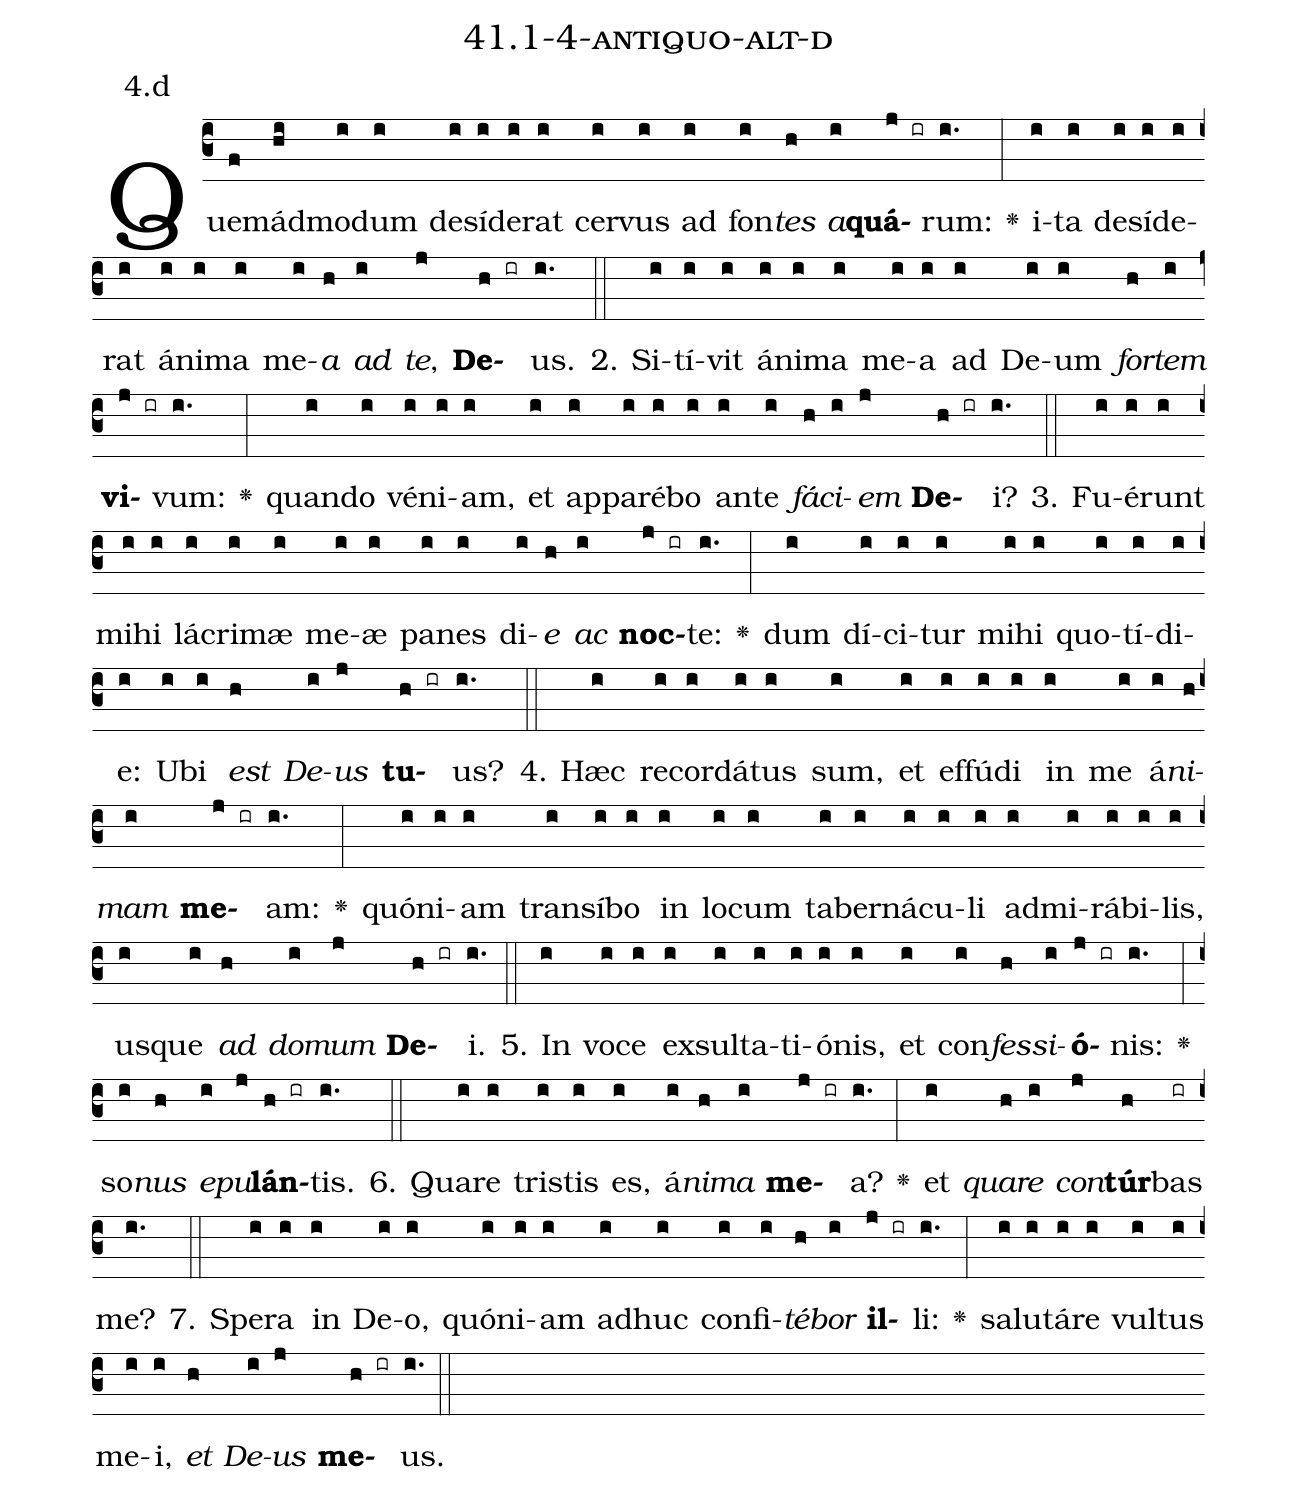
name: 41.1-4-antiquo-alt-d;
annotation: 4.d;
%%
(c3)Quem(f)ád(hi)mo(i)dum(i) de(i)sí(i)de(i)rat(i) cer(i)vus(i) ad(i) fon(i)<i>tes</i>(h) <i>a</i>(i)<b>quá</b>(j ir)rum:(i.) <v>\greheightstar</v>(:) i(i)ta(i) de(i)sí(i)de(i)rat(i) á(i)ni(i)ma(i) me(i)<i>a</i>(h) <i>ad</i>(i) <i>te</i>,(j) <b>De</b>(h ir)us.(i.) (::)
2. Si(i)tí(i)vit(i) á(i)ni(i)ma(i) me(i)a(i) ad(i) De(i)um(i) <i>for</i>(h)<i>tem</i>(i) <b>vi</b>(j ir)vum:(i.) <v>\greheightstar</v>(:) quan(i)do(i) vé(i)ni(i)am,(i) et(i) ap(i)pa(i)ré(i)bo(i) an(i)te(i) <i>fá</i>(h)<i>ci</i>(i)<i>em</i>(j) <b>De</b>(h ir)i?(i.) (::)
3. Fu(i)é(i)runt(i) mi(i)hi(i) lá(i)cri(i)mæ(i) me(i)æ(i) pa(i)nes(i) di(i)<i>e</i>(h) <i>ac</i>(i) <b>noc</b>(j ir)te:(i.) <v>\greheightstar</v>(:) dum(i) dí(i)ci(i)tur(i) mi(i)hi(i) quo(i)tí(i)di(i)e:(i) U(i)bi(i) <i>est</i>(h) <i>De</i>(i)<i>us</i>(j) <b>tu</b>(h ir)us?(i.) (::)
4. Hæc(i) re(i)cor(i)dá(i)tus(i) sum,(i) et(i) ef(i)fú(i)di(i) in(i) me(i) á(i)<i>ni</i>(h)<i>mam</i>(i) <b>me</b>(j ir)am:(i.) <v>\greheightstar</v>(:) quón(i)i(i)am(i) trans(i)í(i)bo(i) in(i) lo(i)cum(i) ta(i)ber(i)ná(i)cu(i)li(i) ad(i)mi(i)rá(i)bi(i)lis,(i) us(i)que(i) <i>ad</i>(h) <i>do</i>(i)<i>mum</i>(j) <b>De</b>(h ir)i.(i.) (::)
5. In(i) vo(i)ce(i) ex(i)sul(i)ta(i)ti(i)ó(i)nis,(i) et(i) con(i)<i>fes</i>(h)<i>si</i>(i)<b>ó</b>(j ir)nis:(i.) <v>\greheightstar</v>(:) so(i)<i>nus</i>(h) <i>e</i>(i)<i>pu</i>(j)<b>lán</b>(h ir)tis.(i.) (::)
6. Qua(i)re(i) tris(i)tis(i) es,(i) á(i)<i>ni</i>(h)<i>ma</i>(i) <b>me</b>(j ir)a?(i.) <v>\greheightstar</v>(:) et(i) <i>qua</i>(h)<i>re</i>(i) <i>con</i>(j)<b>túr</b>(h)bas(ir) me?(i.) (::)
7. Spe(i)ra(i) in(i) De(i)o,(i) quón(i)i(i)am(i) ad(i)huc(i) con(i)fi(i)<i>té</i>(h)<i>bor</i>(i) <b>il</b>(j ir)li:(i.) <v>\greheightstar</v>(:) sa(i)lu(i)tá(i)re(i) vul(i)tus(i) me(i)i,(i) <i>et</i>(h) <i>De</i>(i)<i>us</i>(j) <b>me</b>(h ir)us.(i.) (::)
